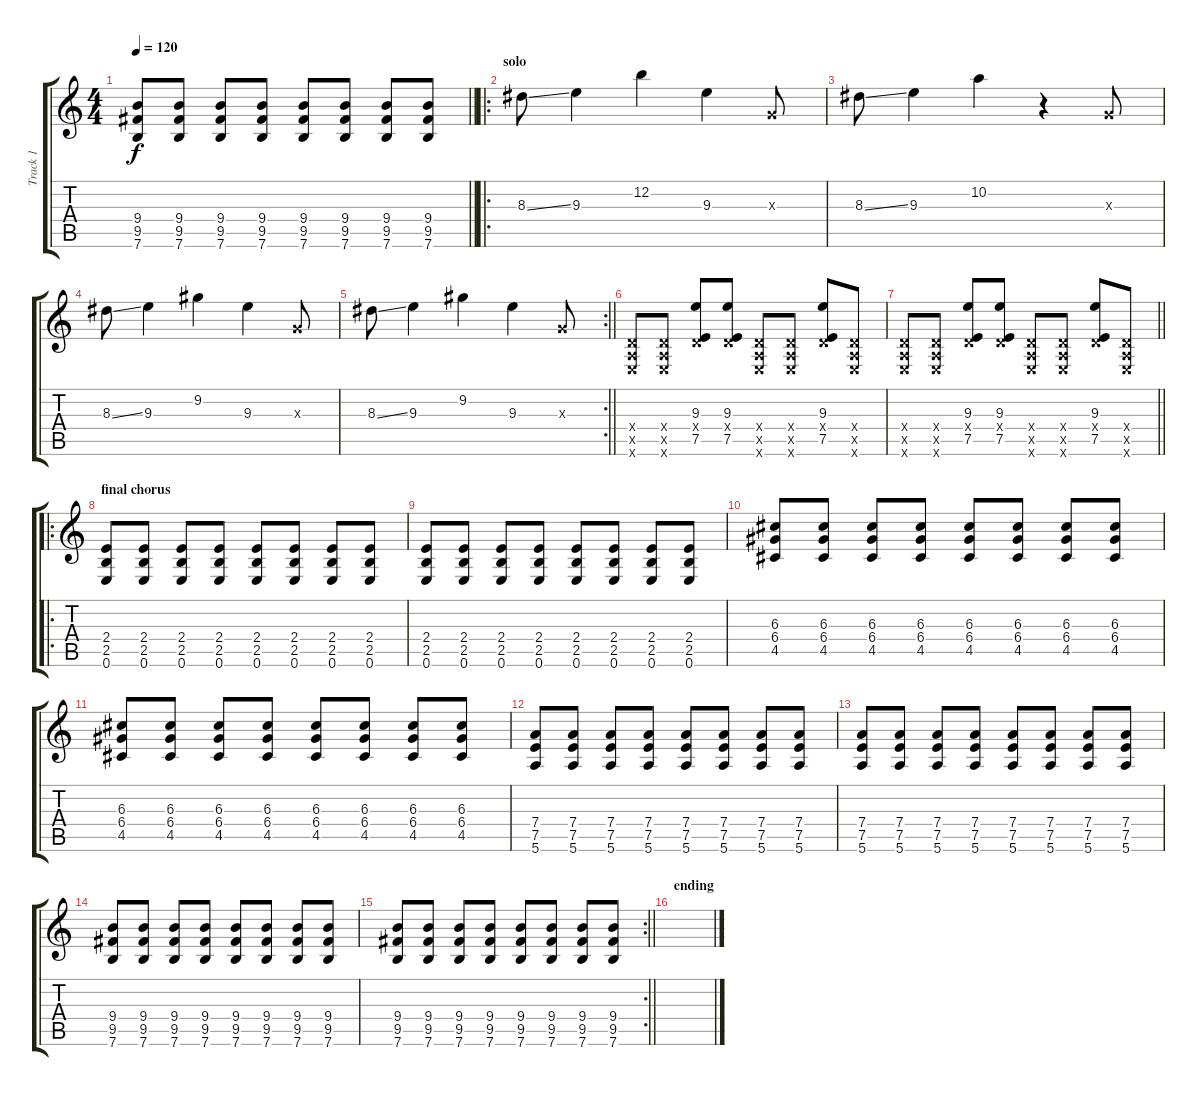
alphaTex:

\track ("Track 1" "Track 1") {instrument distortionguitar}
\staff {score tabs}
\tuning (E4 B3 G3 D3 A2 E2) {hide}
\ts (4 4)
\tempo 120
\clef g2
\barLineRight lightlight
\ks c
(9.4 9.5 7.6).8{dy f} (9.4 9.5 7.6).8 (9.4 9.5 7.6).8 (9.4 9.5 7.6).8 (9.4 9.5 7.6).8 (9.4 9.5 7.6).8 (9.4 9.5 7.6).8 (9.4 9.5 7.6).8 |
\ro
\section ("" "solo")
8.3{ss}.8 9.3.4 12.2.4 9.3.4 0.3{x}.8 |
8.3{ss}.8 9.3.4 10.2.4 r.4 0.3{x}.8 |
8.3{ss}.8 9.3.4 9.2.4 9.3.4 0.3{x}.8 |
\rc 2
\barLineRight lightlight
8.3{ss}.8 9.3.4 9.2.4 9.3.4 0.3{x}.8 |
(0.4{x} 0.5{x} 0.6{x}).8 (0.4{x} 0.5{x} 0.6{x}).8 (9.3 0.4{x} 7.5).8 (9.3 0.4{x} 7.5).8 (0.4{x} 0.5{x} 0.6{x}).8 (0.4{x} 0.5{x} 0.6{x}).8 (9.3 0.4{x} 7.5).8 (0.4{x} 0.5{x} 0.6{x}).8 |
\barLineRight lightlight
(0.4{x} 0.5{x} 0.6{x}).8 (0.4{x} 0.5{x} 0.6{x}).8 (9.3 0.4{x} 7.5).8 (9.3 0.4{x} 7.5).8 (0.4{x} 0.5{x} 0.6{x}).8 (0.4{x} 0.5{x} 0.6{x}).8 (9.3 0.4{x} 7.5).8 (0.4{x} 0.5{x} 0.6{x}).8 |
\ro
\section ("" "final chorus")
(2.4 2.5 0.6).8 (2.4 2.5 0.6).8 (2.4 2.5 0.6).8 (2.4 2.5 0.6).8 (2.4 2.5 0.6).8 (2.4 2.5 0.6).8 (2.4 2.5 0.6).8 (2.4 2.5 0.6).8 |
(2.4 2.5 0.6).8 (2.4 2.5 0.6).8 (2.4 2.5 0.6).8 (2.4 2.5 0.6).8 (2.4 2.5 0.6).8 (2.4 2.5 0.6).8 (2.4 2.5 0.6).8 (2.4 2.5 0.6).8 |
(6.3 6.4 4.5).8 (6.3 6.4 4.5).8 (6.3 6.4 4.5).8 (6.3 6.4 4.5).8 (6.3 6.4 4.5).8 (6.3 6.4 4.5).8 (6.3 6.4 4.5).8 (6.3 6.4 4.5).8 |
(6.3 6.4 4.5).8 (6.3 6.4 4.5).8 (6.3 6.4 4.5).8 (6.3 6.4 4.5).8 (6.3 6.4 4.5).8 (6.3 6.4 4.5).8 (6.3 6.4 4.5).8 (6.3 6.4 4.5).8 |
(7.4 7.5 5.6).8 (7.4 7.5 5.6).8 (7.4 7.5 5.6).8 (7.4 7.5 5.6).8 (7.4 7.5 5.6).8 (7.4 7.5 5.6).8 (7.4 7.5 5.6).8 (7.4 7.5 5.6).8 |
(7.4 7.5 5.6).8 (7.4 7.5 5.6).8 (7.4 7.5 5.6).8 (7.4 7.5 5.6).8 (7.4 7.5 5.6).8 (7.4 7.5 5.6).8 (7.4 7.5 5.6).8 (7.4 7.5 5.6).8 |
(9.4 9.5 7.6).8 (9.4 9.5 7.6).8 (9.4 9.5 7.6).8 (9.4 9.5 7.6).8 (9.4 9.5 7.6).8 (9.4 9.5 7.6).8 (9.4 9.5 7.6).8 (9.4 9.5 7.6).8 |
\rc 2
\barLineRight lightlight
(9.4 9.5 7.6).8 (9.4 9.5 7.6).8 (9.4 9.5 7.6).8 (9.4 9.5 7.6).8 (9.4 9.5 7.6).8 (9.4 9.5 7.6).8 (9.4 9.5 7.6).8 (9.4 9.5 7.6).8 |
\section ("" "ending")
